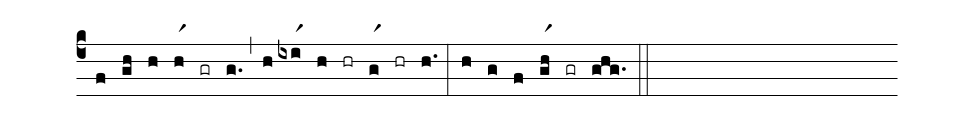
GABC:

%%
(c4)
(f) (gh)
(h) (hr1) (gr) (g.) (,)
(h) (ixir1) (h) (hr) (gr1) (hr) (h.) (:)
(h) (g) (f) (ghr1) (gr) (ghg.) (::)
